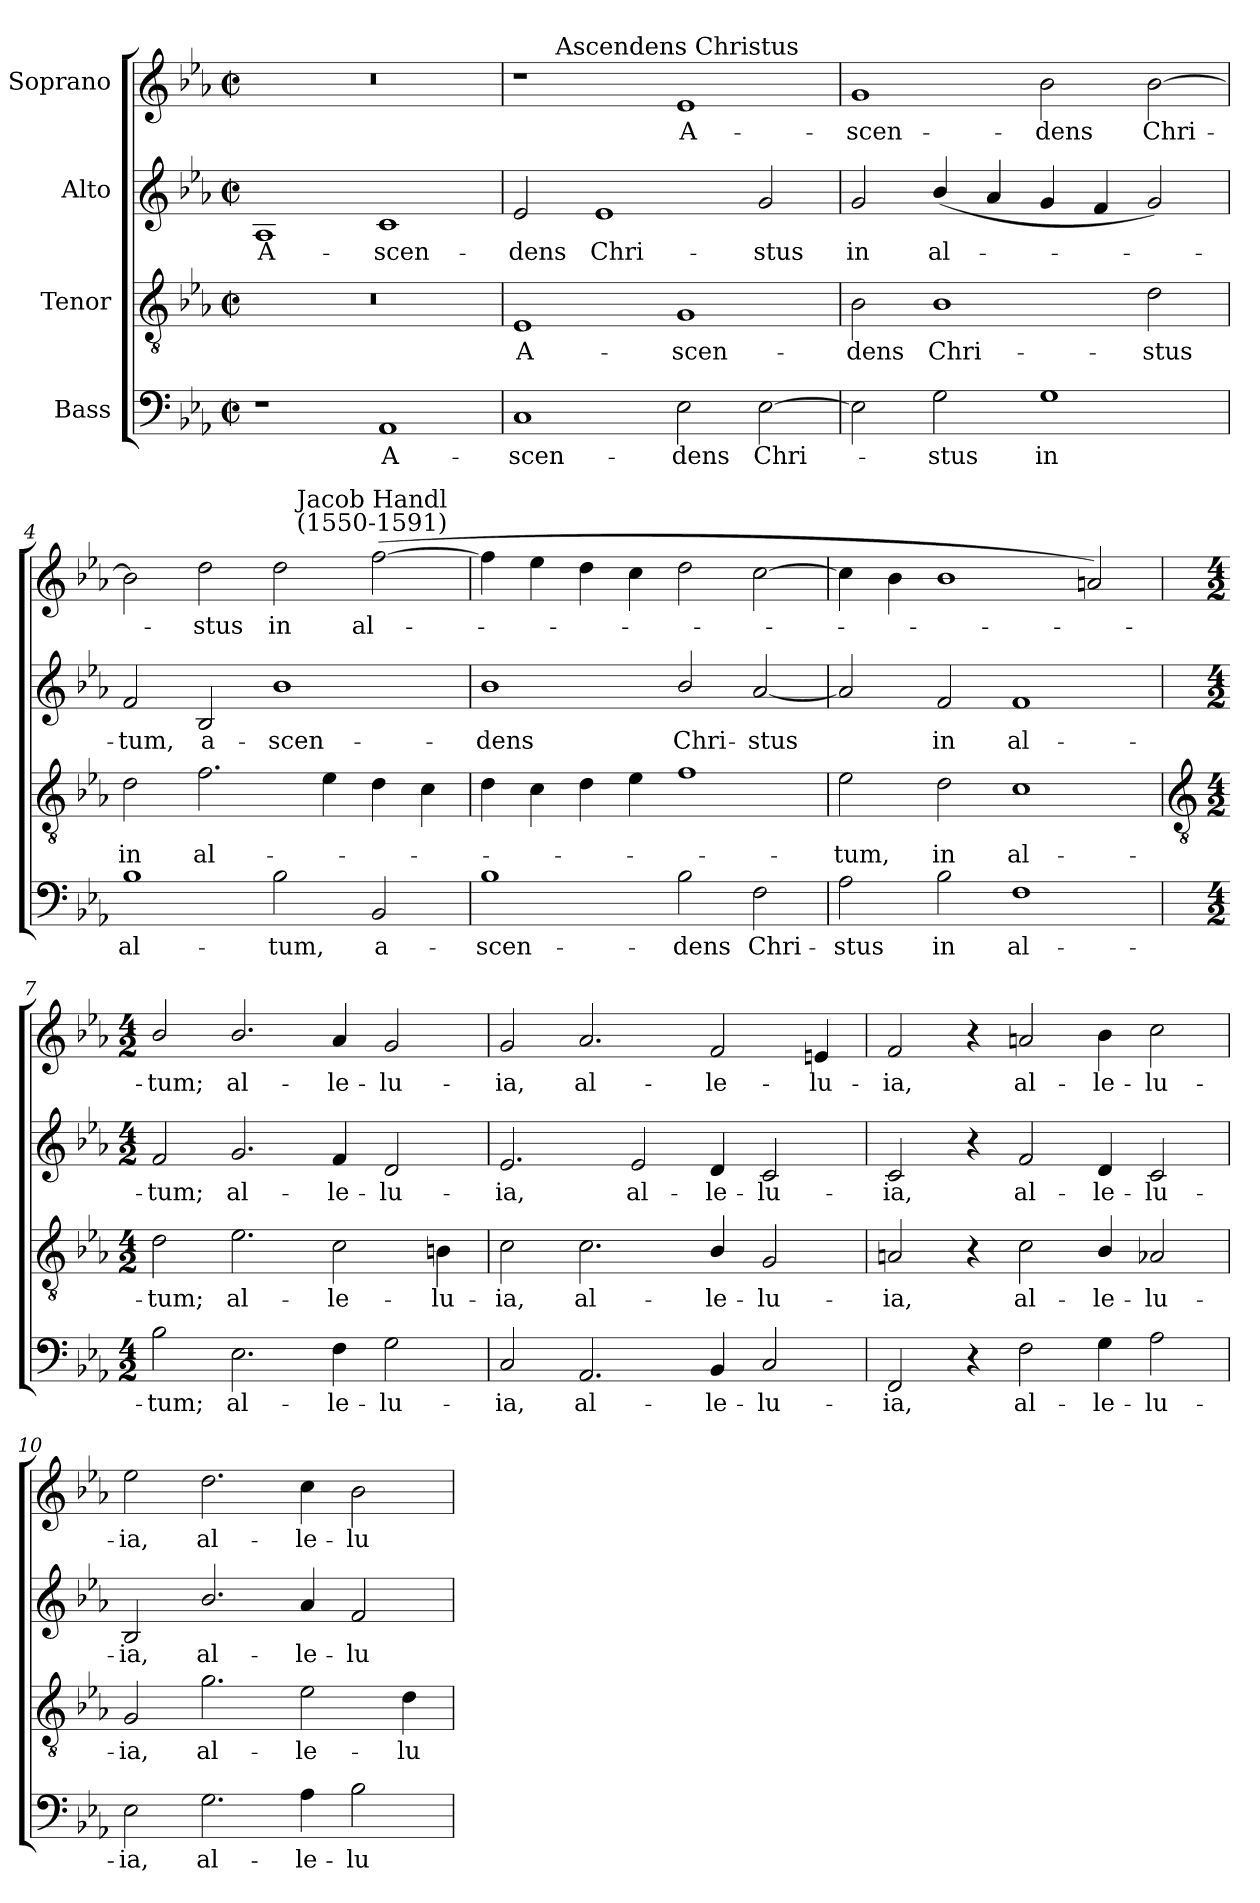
**kern	**text	**kern	**text	**kern	**text	**kern	**text
*part4	*part4	*part3	*part3	*part2	*part2	*part1	*part1
*staff4	*staff4	*staff3	*staff3	*staff2	*staff2	*staff1	*staff1
*I"Bass	*	*I"Tenor	*	*I"Alto	*	*I"Soprano	*
*clefF4	*	*clefGv2	*	*clefG2	*	*clefG2	*
*k[b-e-a-]	*	*k[b-e-a-]	*	*k[b-e-a-]	*	*k[b-e-a-]	*
*E-:	*	*E-:	*	*E-:	*	*E-:	*
*M4/2	*	*M4/2	*	*M4/2	*	*M4/2	*
*met(c|)	*	*met(c|)	*	*met(c|)	*	*met(c|)	*
=1	=1	=1	=1	=1	=1	=1	=1
!	!	!	!	!	!LO:LY:b	!	!
1r	.	0r	.	1A-	A-	0r	.
!	!LO:LY:b	!	!	!	!LO:LY:b	!	!
1AA-	A-	.	.	1c	-scen-	.	.
=2	=2	=2	=2	=2	=2	=2	=2
!	!LO:LY:b	!	!LO:LY:b	!	!LO:LY:b	!	!
1C	-scen-	1E-	A-	2e-	-dens	1r	.
!	!	!	!	!	!LO:LY:b	!	!
.	.	.	.	1e-	Chri-	.	.
!	!	!	!	!	!	!LO:TX:a:cj:t=Ascendens Christus	!
!	!LO:LY:b	!	!LO:LY:b	!	!	!	!LO:LY:b
2E-	-dens	1G	-scen-	.	.	1e-	A-
!	!LO:LY:b	!	!	!	!LO:LY:b	!	!
[2E-	Chri-	.	.	2g	-stus	.	.
=3	=3	=3	=3	=3	=3	=3	=3
!	!	!	!LO:LY:b	!	!LO:LY:b	!	!LO:LY:b
2E-]	.	2B-	-dens	2g	in	1g	-scen-
!	!LO:LY:b	!	!LO:LY:b	!	!LO:LY:b	!	!
2G	stus	1B-	Chri-	(<4b-/	al-	.	.
.	.	.	.	4a-/	.	.	.
!	!LO:LY:b	!	!	!	!	!	!LO:LY:b
1G	in	.	.	4g	.	2b-	-dens
.	.	.	.	4f	.	.	.
!	!	!	!LO:LY:b	!	!	!	!LO:LY:b
.	.	2d	-stus	2g)	.	[2b-	Chri-
=4	=4	=4	=4	=4	=4	=4	=4
!	!LO:LY:b	!	!LO:LY:b	!	!LO:LY:b	!	!
1B-	al-	2d	in	2f	tum,	2b-]	.
!	!	!	!LO:LY:b	!	!LO:LY:b	!	!LO:LY:b
.	.	2.f	al-	2B-	a-	2dd	stus
!	!LO:LY:b	!	!	!	!LO:LY:b	!	!LO:LY:b
2B-	-tum,	.	.	1b-	-scen-	2dd	in
.	.	4e-	.	.	.	.	.
!	!	!	!	!	!	!LO:TX:a:cj:t=Jacob Handl\n(1550-1591)	!
!	!LO:LY:b	!	!	!	!	!	!LO:LY:b
2BB-	a-	4d	.	.	.	(>[2ff	al-
.	.	4c	.	.	.	.	.
=5	=5	=5	=5	=5	=5	=5	=5
!	!LO:LY:b	!	!	!	!LO:LY:b	!	!
1B-	-scen-	4d	.	1b-	-dens	4ff]	.
.	.	4c	.	.	.	4ee-	.
.	.	4d	.	.	.	4dd	.
.	.	4e-	.	.	.	4cc	.
!	!LO:LY:b	!	!	!	!LO:LY:b	!	!
2B-	-dens	1f	.	2b-/	Chri-	2dd	.
!	!LO:LY:b	!	!	!	!LO:LY:b	!	!
2F	Chri-	.	.	[2a-/	-stus	[2cc	.
=6	=6	=6	=6	=6	=6	=6	=6
!	!LO:LY:b	!	!LO:LY:b	!	!	!	!
2A-	-stus	2e-	tum,	2a-/]	.	4cc]	.
.	.	.	.	.	.	4b-	.
!	!LO:LY:b	!	!LO:LY:b	!	!LO:LY:b	!	!
2B-	in	2d	in	2f	in	1b-	.
!	!LO:LY:b	!	!LO:LY:b	!	!LO:LY:b	!	!
1F	al-	1c	al-	1f	al-	.	.
.	.	.	.	.	.	2an)	.
!!LO:LB:g=z
=7	=7	=7	=7	=7	=7	=7	=7
*	*	*clefGv2	*	*	*	*	*
*M4/2	*	*M4/2	*	*M4/2	*	*M4/2	*
!	!LO:LY:b	!	!LO:LY:b	!	!LO:LY:b	!	!LO:LY:b
2B-	-tum;	2d	-tum;	2f	-tum;	2b-/	tum;
!	!LO:LY:b	!	!LO:LY:b	!	!LO:LY:b	!	!LO:LY:b
2.E-	al-	2.e-	al-	2.g	al-	2.b-/	al-
!	!LO:LY:b	!	!LO:LY:b	!	!LO:LY:b	!	!LO:LY:b
4F	-le-	2c	-le-	4f	-le-	4a-/	-le-
!	!LO:LY:b	!	!	!	!LO:LY:b	!	!LO:LY:b
2G	-lu-	.	.	2d	-lu-	2g	-lu-
!	!	!	!LO:LY:b	!	!	!	!
.	.	4Bn	-lu-	.	.	.	.
=8	=8	=8	=8	=8	=8	=8	=8
!	!LO:LY:b	!	!LO:LY:b	!	!LO:LY:b	!	!LO:LY:b
2C/	-ia,	2c	-ia,	2.e-	-ia,	2g	-ia,
!	!LO:LY:b	!	!LO:LY:b	!	!	!	!LO:LY:b
2.AA-	al-	2.c	al-	.	.	2.a-/	al-
!	!	!	!	!	!LO:LY:b	!	!
.	.	.	.	2e-	al-	.	.
!	!LO:LY:b	!	!LO:LY:b	!	!LO:LY:b	!	!LO:LY:b
4BB-	-le-	4B-/	-le-	4d	-le-	2f	-le-
!	!LO:LY:b	!	!LO:LY:b	!	!LO:LY:b	!	!
2C/	-lu-	2G	-lu-	2c	-lu-	.	.
!	!	!	!	!	!	!	!LO:LY:b
.	.	.	.	.	.	4en	-lu-
=9	=9	=9	=9	=9	=9	=9	=9
!	!LO:LY:b	!	!LO:LY:b	!	!LO:LY:b	!	!LO:LY:b
2FF	-ia,	2An	-ia,	2c	-ia,	2f	-ia,
4r	.	4r	.	4r	.	4r	.
!	!LO:LY:b	!	!LO:LY:b	!	!LO:LY:b	!	!LO:LY:b
2F	al-	2c	al-	2f	al-	2an	al-
!	!LO:LY:b	!	!LO:LY:b	!	!LO:LY:b	!	!LO:LY:b
4G	-le-	4B-/	-le-	4d	-le-	4b-	-le-
!	!LO:LY:b	!	!LO:LY:b	!	!LO:LY:b	!	!LO:LY:b
2A-	-lu-	2A-X/	-lu-	2c	-lu-	2cc	-lu-
=10	=10	=10	=10	=10	=10	=10	=10
!	!LO:LY:b	!	!LO:LY:b	!	!LO:LY:b	!	!LO:LY:b
2E-	-ia,	2G	-ia,	2B-	-ia,	2ee-	-ia,
!	!LO:LY:b	!	!LO:LY:b	!	!LO:LY:b	!	!LO:LY:b
2.G	al-	2.g	al-	2.b-/	al-	2.dd	al-
!	!LO:LY:b	!	!LO:LY:b	!	!LO:LY:b	!	!LO:LY:b
4A-	-le-	2e-	-le-	4a-/	-le-	4cc	-le-
!	!LO:LY:b	!	!	!	!LO:LY:b	!	!LO:LY:b
2B-	-lu-	.	.	2f	-lu-	2b-	-lu-
!	!	!	!LO:LY:b	!	!	!	!
.	.	4d	-lu-	.	.	.	.
=	=	=	=	=	=	=	=
*-	*-	*-	*-	*-	*-	*-	*-
